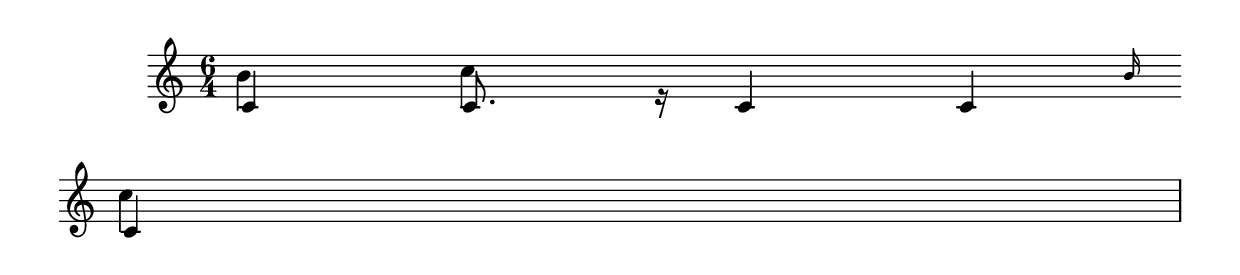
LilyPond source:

\header{
  texidoc = "If a floating grace spacing section attaches to a note
across a line break, it gets attached to the end of line."
}


\version "2.12.0"

\layout {
  \context {
    \Score
    \override SpacingSpanner #'strict-grace-spacing = ##t
  }
}

\score {
 <<

  \new Staff <<

    \new Voice {
      \time 6/4    s2
      s2 \bar "" \break
      s2
    }

    \new Voice {
      b'4
      \afterGrace c''4 {b'16}
      s4
      s4
      c''4
    }
    \new Voice {
      c'4
      c'8.
      r16
      c'4
      c'4
      c'4
    }
  >>
>>
}

